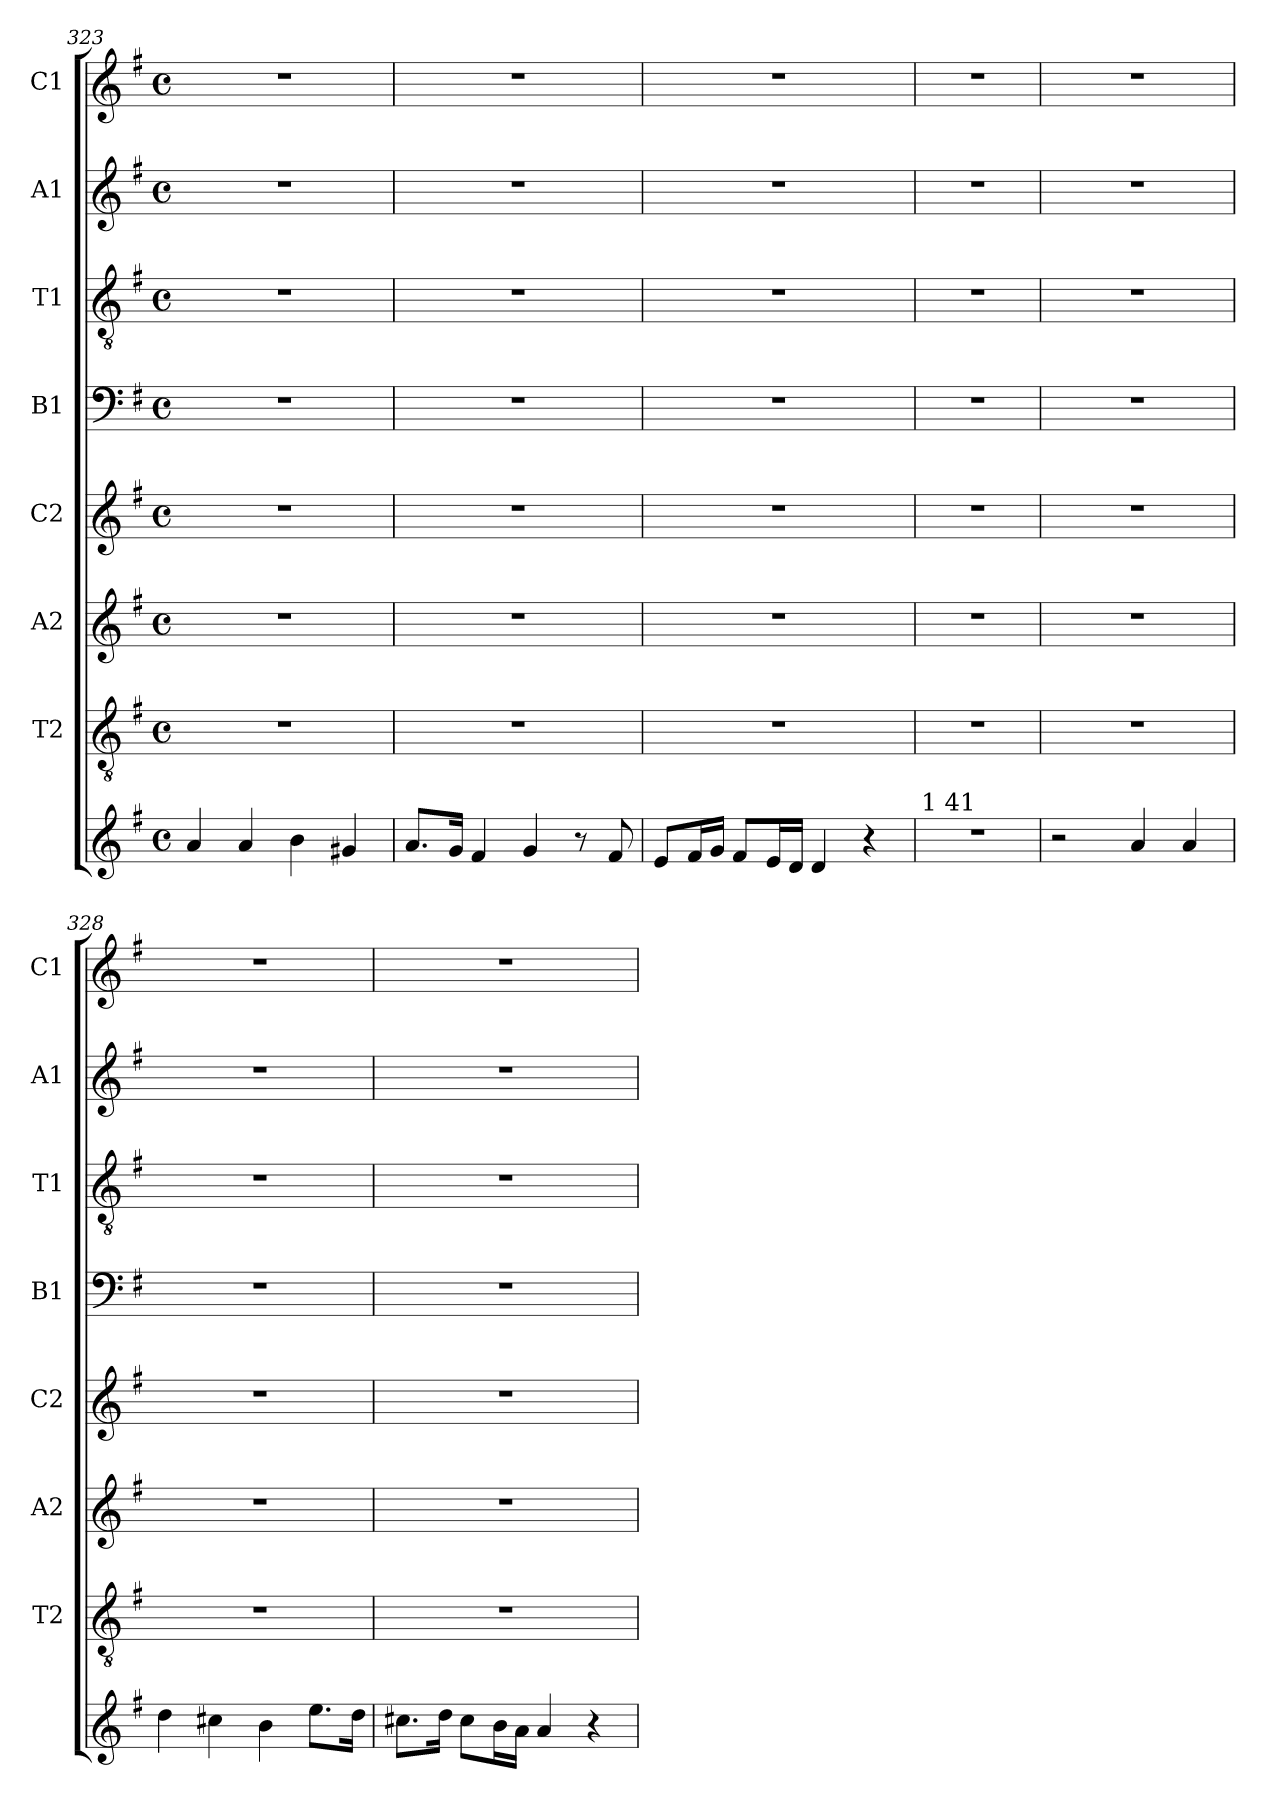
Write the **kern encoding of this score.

**kern	**kern	**kern	**kern	**kern	**kern	**kern	**kern
*part8	*part7	*part6	*part5	*part4	*part3	*part2	*part1
*staff8	*staff7	*staff6	*staff5	*staff4	*staff3	*staff2	*staff1
*	*I"T2	*I"A2	*I"C2	*I"B1	*I"T1	*I"A1	*I"C1
*	*I'T2	*I'A2	*I'C2	*I'B1	*I'T1	*I'A1	*I'C1
*clefG2	*clefGv2	*clefG2	*clefG2	*clefF4	*clefGv2	*clefG2	*clefG2
*k[f#]	*k[f#]	*k[f#]	*k[f#]	*k[f#]	*k[f#]	*k[f#]	*k[f#]
*G:	*G:	*G:	*G:	*G:	*G:	*G:	*G:
*M4/4	*M4/4	*M4/4	*M4/4	*M4/4	*M4/4	*M4/4	*M4/4
*met(c)	*met(c)	*met(c)	*met(c)	*met(c)	*met(c)	*met(c)	*met(c)
=323	=323	=323	=323	=323	=323	=323	=323
4a/	1r	1r	1r	1r	1r	1r	1r
4a/	.	.	.	.	.	.	.
4b\	.	.	.	.	.	.	.
4g#X/	.	.	.	.	.	.	.
=324	=324	=324	=324	=324	=324	=324	=324
8.a/L	1r	1r	1r	1r	1r	1r	1r
16g/Jk	.	.	.	.	.	.	.
4f#/	.	.	.	.	.	.	.
4g/	.	.	.	.	.	.	.
8r	.	.	.	.	.	.	.
8f#/	.	.	.	.	.	.	.
=325	=325	=325	=325	=325	=325	=325	=325
8e/L	1r	1r	1r	1r	1r	1r	1r
16f#/L	.	.	.	.	.	.	.
16g/JJ	.	.	.	.	.	.	.
8f#/L	.	.	.	.	.	.	.
16e/L	.	.	.	.	.	.	.
16d/JJ	.	.	.	.	.	.	.
4d/	.	.	.	.	.	.	.
4r	.	.	.	.	.	.	.
!!LO:LB:g=z
=326	=326	=326	=326	=326	=326	=326	=326
!LO:TX:a:t=1 41	!	!	!	!	!	!	!
1r	1r	1r	1r	1r	1r	1r	1r
=327	=327	=327	=327	=327	=327	=327	=327
2r	1r	1r	1r	1r	1r	1r	1r
4a/	.	.	.	.	.	.	.
4a/	.	.	.	.	.	.	.
=328	=328	=328	=328	=328	=328	=328	=328
4dd\	1r	1r	1r	1r	1r	1r	1r
4cc#X\	.	.	.	.	.	.	.
4b\	.	.	.	.	.	.	.
8.ee\L	.	.	.	.	.	.	.
16dd\Jk	.	.	.	.	.	.	.
=329	=329	=329	=329	=329	=329	=329	=329
8.cc#X\L	1r	1r	1r	1r	1r	1r	1r
16dd\Jk	.	.	.	.	.	.	.
8cc#\L	.	.	.	.	.	.	.
16b\L	.	.	.	.	.	.	.
16a\JJ	.	.	.	.	.	.	.
4a/	.	.	.	.	.	.	.
4r	.	.	.	.	.	.	.
=	=	=	=	=	=	=	=
*-	*-	*-	*-	*-	*-	*-	*-
